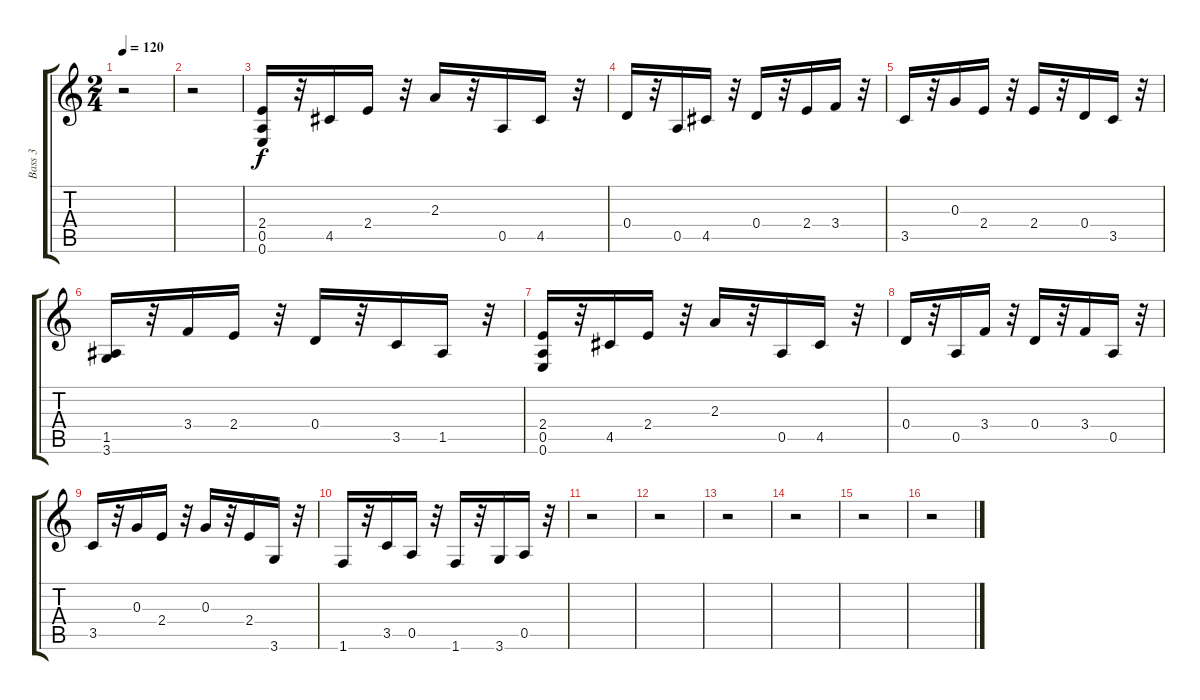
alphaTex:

\track ("Bass 3" "Bass 3") {instrument acousticbass}
\staff {score tabs}
\tuning (E4 B3 G3 D3 A2 E2) {hide}
\ts (2 4)
\tempo 120
\clef g2
\ks c
r.2{dy f} |
r.2 |
(2.4 0.5 0.6).16 r.32 4.5.16 2.4.16 r.32 2.3.16 r.32 0.5.16 4.5.16 r.32 |
0.4.16 r.32 0.5.16 4.5.16 r.32 0.4.16 r.32 2.4.16 3.4.16 r.32 |
3.5.16 r.32 0.3.16 2.4.16 r.32 2.4.16 r.32 0.4.16 3.5.16 r.32 |
(1.5 3.6).16 r.32 3.4.16 2.4.16 r.32 0.4.16 r.32 3.5.16 1.5.16 r.32 |
(2.4 0.5 0.6).16 r.32 4.5.16 2.4.16 r.32 2.3.16 r.32 0.5.16 4.5.16 r.32 |
0.4.16 r.32 0.5.16 3.4.16 r.32 0.4.16 r.32 3.4.16 0.5.16 r.32 |
3.5.16 r.32 0.3.16 2.4.16 r.32 0.3.16 r.32 2.4.16 3.6.16 r.32 |
1.6.16 r.32 3.5.16 0.5.16 r.32 1.6.16 r.32 3.6.16 0.5.16 r.32 |
r.2 |
r.2 |
r.2 |
r.2 |
r.2 |
r.2
